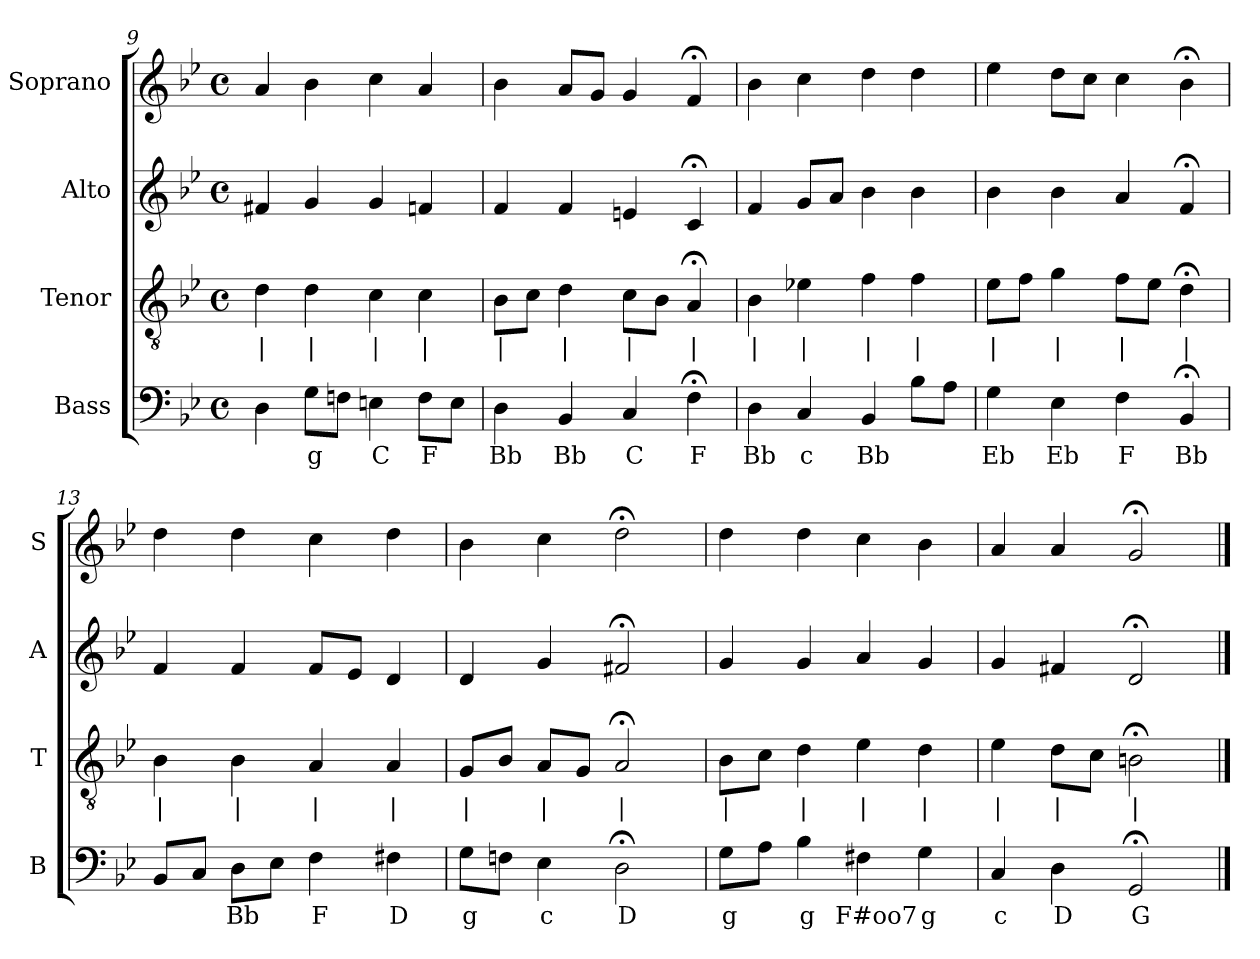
**kern	**text	**kern	**text	**kern	**kern
*part4	*part4	*part3	*part3	*part2	*part1
*staff4	*staff4	*staff3	*staff3	*staff2	*staff1
*I"Bass	*	*I"Tenor	*	*I"Alto	*I"Soprano
*I'B	*	*I'T	*	*I'A	*I'S
*clefF4	*	*clefGv2	*	*clefG2	*clefG2
*k[b-e-]	*	*k[b-e-]	*	*k[b-e-]	*k[b-e-]
*g:	*	*g:	*	*g:	*g:
*M4/4	*	*M4/4	*	*M4/4	*M4/4
*met(c)	*	*met(c)	*	*met(c)	*met(c)
=9	=9	=9	=9	=9	=9
4D	.	4d	|	4f#X	4a
8GL	g	4d	|	4g	4b-
8FnJ	.	.	.	.	.
4En	C	4c	|	4g	4cc
8FL	F	4c	|	4fn	4a
8EJ	.	.	.	.	.
=10	=10	=10	=10	=10	=10
4D	Bb	8B-L	|	4f	4b-
.	.	8cJ	.	.	.
4BB-	Bb	4d	|	4f	8aL
.	.	.	.	.	8gJ
4C	C	8cL	|	4en	4g
.	.	8B-J	.	.	.
4F;<	F	4A;<	|	4c;<	4f;<
=11	=11	=11	=11	=11	=11
4D	Bb	4B-	|	4f	4b-
4C	c	4e-X	|	8gL	4cc
.	.	.	.	8aJ	.
4BB-	Bb	4f	|	4b-	4dd
8B-L	.	4f	|	4b-	4dd
8AJ	.	.	.	.	.
=12	=12	=12	=12	=12	=12
4G	Eb	8e-L	|	4b-	4ee-
.	.	8fJ	.	.	.
4E-	Eb	4g	|	4b-	8ddL
.	.	.	.	.	8ccJ
4F	F	8fL	|	4a	4cc
.	.	8e-J	.	.	.
4BB-;<	Bb	4d;<	|	4f;<	4b-;<
=13	=13	=13	=13	=13	=13
8BB-L	.	4B-	|	4f	4dd
8CJ	.	.	.	.	.
8DL	Bb	4B-	|	4f	4dd
8E-J	.	.	.	.	.
4F	F	4A	|	8fL	4cc
.	.	.	.	8e-J	.
4F#X	D	4A	|	4d	4dd
=14	=14	=14	=14	=14	=14
8GL	g	8GL	|	4d	4b-
8FnJ	.	8B-J	.	.	.
4E-	c	8AL	|	4g	4cc
.	.	8GJ	.	.	.
2D;<	D	2A;<	|	2f#X;<	2dd;<
=15	=15	=15	=15	=15	=15
8GL	g	8B-L	|	4g	4dd
8AJ	.	8cJ	.	.	.
4B-	g	4d	|	4g	4dd
4F#X	F#oo7	4e-	|	4a	4cc
4G	g	4d	|	4g	4b-
=16	=16	=16	=16	=16	=16
4C	c	4e-	|	4g	4a
4D	D	8dL	|	4f#X	4a
.	.	8cJ	.	.	.
2GG;<	G	2Bn;<	|	2d;<	2g;<
==	==	==	==	==	==
*-	*-	*-	*-	*-	*-
